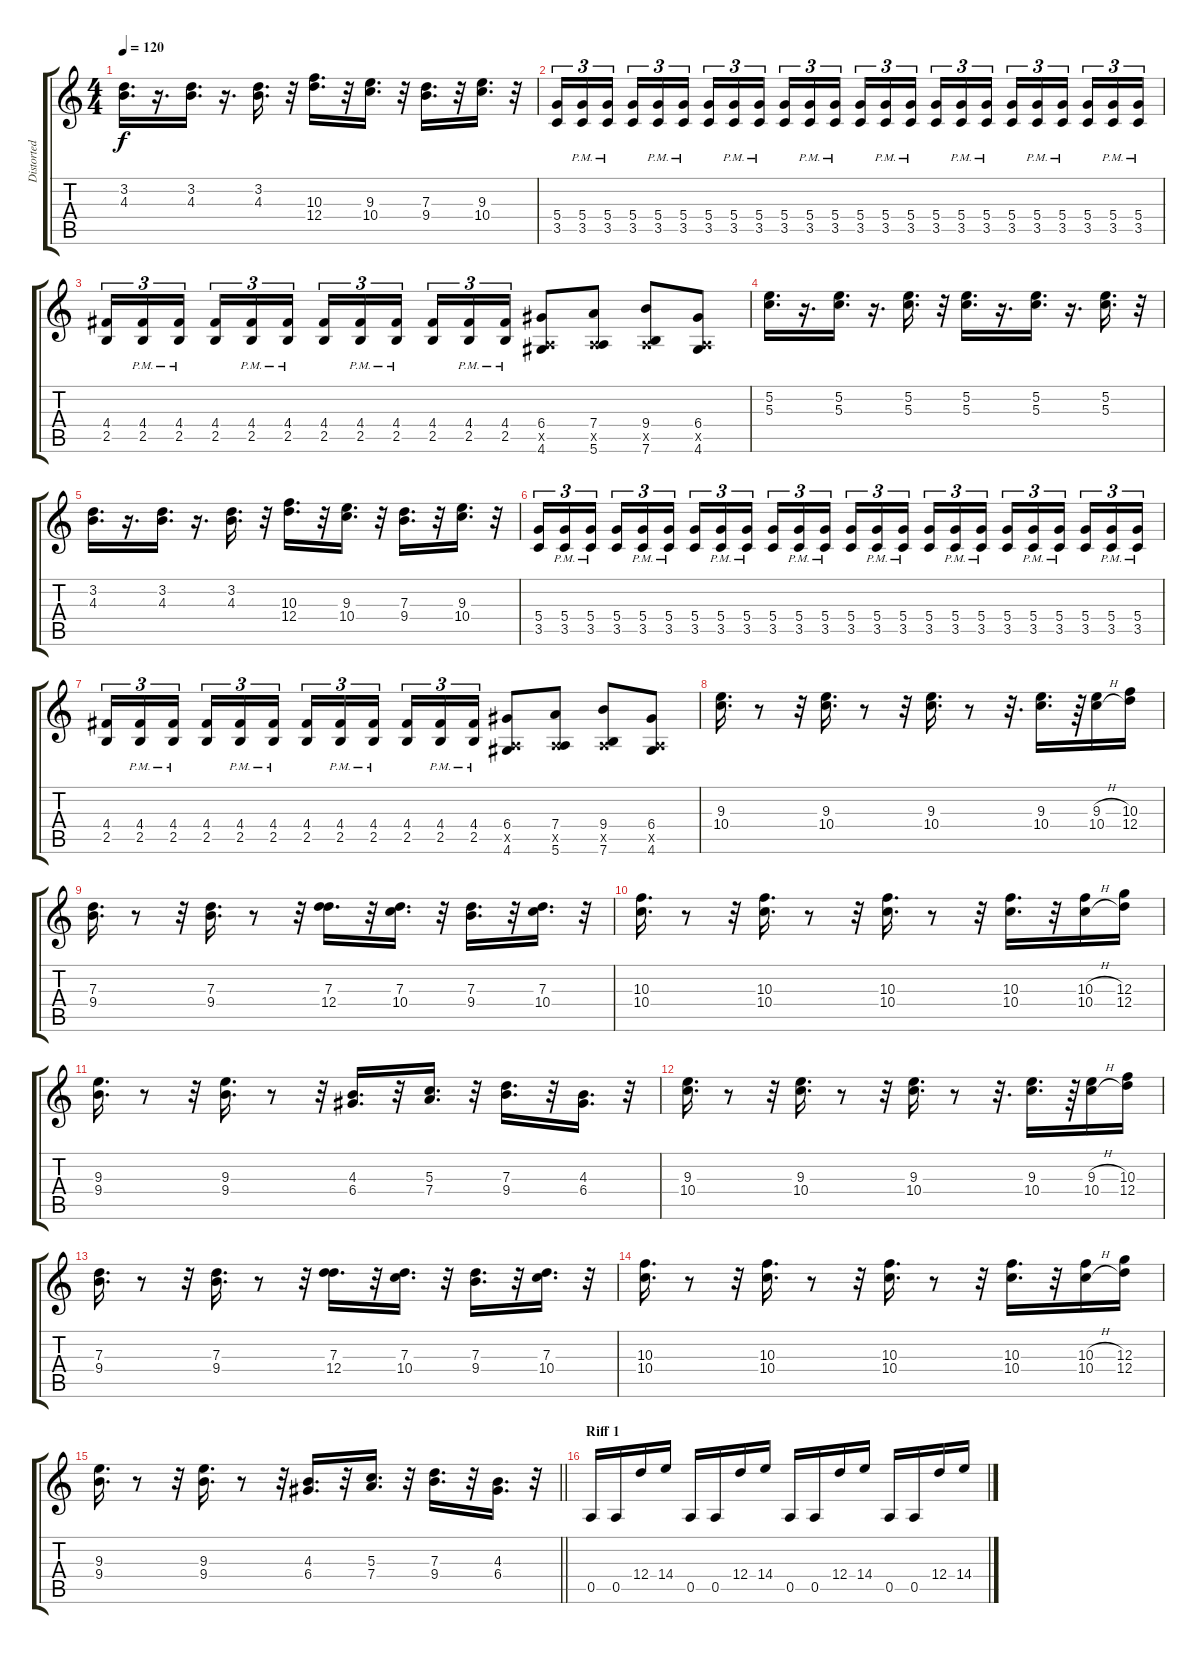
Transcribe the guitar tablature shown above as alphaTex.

\track ("Distorted Lead" "Distorted ") {instrument distortionguitar}
\staff {score tabs}
\tuning (E4 B3 G3 D3 A2 E2) {hide}
\ts (4 4)
\tempo 120
\clef g2
\ks c
(3.2 4.3).16{d dy f} r.16{d} (3.2 4.3).16{d} r.16{d} (3.2 4.3).16{d} r.32 (10.3 12.4).16{d} r.32 (9.3 10.4).16{d} r.32 (7.3 9.4).16{d} r.32 (9.3 10.4).16{d} r.32 |
(5.4 3.5).16{tu (3 2)} (5.4{pm} 3.5{pm}).16{tu (3 2)} (5.4{pm} 3.5{pm}).16{tu (3 2) beam splitsecondary} (5.4 3.5).16{tu (3 2)} (5.4{pm} 3.5{pm}).16{tu (3 2)} (5.4{pm} 3.5{pm}).16{tu (3 2)} (5.4 3.5).16{tu (3 2)} (5.4{pm} 3.5{pm}).16{tu (3 2)} (5.4{pm} 3.5{pm}).16{tu (3 2) beam splitsecondary} (5.4 3.5).16{tu (3 2)} (5.4{pm} 3.5{pm}).16{tu (3 2)} (5.4{pm} 3.5{pm}).16{tu (3 2)} (5.4 3.5).16{tu (3 2)} (5.4{pm} 3.5{pm}).16{tu (3 2)} (5.4{pm} 3.5{pm}).16{tu (3 2) beam splitsecondary} (5.4 3.5).16{tu (3 2)} (5.4{pm} 3.5{pm}).16{tu (3 2)} (5.4{pm} 3.5{pm}).16{tu (3 2)} (5.4 3.5).16{tu (3 2)} (5.4{pm} 3.5{pm}).16{tu (3 2)} (5.4{pm} 3.5{pm}).16{tu (3 2) beam splitsecondary} (5.4 3.5).16{tu (3 2)} (5.4{pm} 3.5{pm}).16{tu (3 2)} (5.4{pm} 3.5{pm}).16{tu (3 2)} |
(4.4 2.5).16{tu (3 2)} (4.4{pm} 2.5{pm}).16{tu (3 2)} (4.4{pm} 2.5{pm}).16{tu (3 2) beam splitsecondary} (4.4 2.5).16{tu (3 2)} (4.4{pm} 2.5{pm}).16{tu (3 2)} (4.4{pm} 2.5{pm}).16{tu (3 2)} (4.4 2.5).16{tu (3 2)} (4.4{pm} 2.5{pm}).16{tu (3 2)} (4.4{pm} 2.5{pm}).16{tu (3 2) beam splitsecondary} (4.4 2.5).16{tu (3 2)} (4.4{pm} 2.5{pm}).16{tu (3 2)} (4.4{pm} 2.5{pm}).16{tu (3 2)} (6.4 0.5{x} 4.6).8 (7.4 0.5{x} 5.6).8 (9.4 0.5{x} 7.6).8 (6.4 0.5{x} 4.6).8 |
(5.2 5.3).16{d} r.16{d} (5.2 5.3).16{d} r.16{d} (5.2 5.3).16{d} r.32 (5.2 5.3).16{d} r.16{d} (5.2 5.3).16{d} r.16{d} (5.2 5.3).16{d} r.32 |
(3.2 4.3).16{d} r.16{d} (3.2 4.3).16{d} r.16{d} (3.2 4.3).16{d} r.32 (10.3 12.4).16{d} r.32 (9.3 10.4).16{d} r.32 (7.3 9.4).16{d} r.32 (9.3 10.4).16{d} r.32 |
(5.4 3.5).16{tu (3 2)} (5.4{pm} 3.5{pm}).16{tu (3 2)} (5.4{pm} 3.5{pm}).16{tu (3 2) beam splitsecondary} (5.4 3.5).16{tu (3 2)} (5.4{pm} 3.5{pm}).16{tu (3 2)} (5.4{pm} 3.5{pm}).16{tu (3 2)} (5.4 3.5).16{tu (3 2)} (5.4{pm} 3.5{pm}).16{tu (3 2)} (5.4{pm} 3.5{pm}).16{tu (3 2) beam splitsecondary} (5.4 3.5).16{tu (3 2)} (5.4{pm} 3.5{pm}).16{tu (3 2)} (5.4{pm} 3.5{pm}).16{tu (3 2)} (5.4 3.5).16{tu (3 2)} (5.4{pm} 3.5{pm}).16{tu (3 2)} (5.4{pm} 3.5{pm}).16{tu (3 2) beam splitsecondary} (5.4 3.5).16{tu (3 2)} (5.4{pm} 3.5{pm}).16{tu (3 2)} (5.4{pm} 3.5{pm}).16{tu (3 2)} (5.4 3.5).16{tu (3 2)} (5.4{pm} 3.5{pm}).16{tu (3 2)} (5.4{pm} 3.5{pm}).16{tu (3 2) beam splitsecondary} (5.4 3.5).16{tu (3 2)} (5.4{pm} 3.5{pm}).16{tu (3 2)} (5.4{pm} 3.5{pm}).16{tu (3 2)} |
(4.4 2.5).16{tu (3 2)} (4.4{pm} 2.5{pm}).16{tu (3 2)} (4.4{pm} 2.5{pm}).16{tu (3 2) beam splitsecondary} (4.4 2.5).16{tu (3 2)} (4.4{pm} 2.5{pm}).16{tu (3 2)} (4.4{pm} 2.5{pm}).16{tu (3 2)} (4.4 2.5).16{tu (3 2)} (4.4{pm} 2.5{pm}).16{tu (3 2)} (4.4{pm} 2.5{pm}).16{tu (3 2) beam splitsecondary} (4.4 2.5).16{tu (3 2)} (4.4{pm} 2.5{pm}).16{tu (3 2)} (4.4{pm} 2.5{pm}).16{tu (3 2)} (6.4 0.5{x} 4.6).8 (7.4 0.5{x} 5.6).8 (9.4 0.5{x} 7.6).8 (6.4 0.5{x} 4.6).8 |
(9.3 10.4).16{d} r.8 r.32 (9.3 10.4).16{d} r.8 r.32 (9.3 10.4).16{d} r.8 r.32{d} (9.3 10.4).16{d} r.64 (9.3{h} 10.4{h}).16 (10.3 12.4).16 |
(7.3 9.4).16{d} r.8 r.32 (7.3 9.4).16{d} r.8 r.32 (7.3 12.4).16{d} r.32 (7.3 10.4).16{d} r.32 (7.3 9.4).16{d} r.32 (7.3 10.4).16{d} r.32 |
(10.3 10.4).16{d} r.8 r.32 (10.3 10.4).16{d} r.8 r.32 (10.3 10.4).16{d} r.8 r.32 (10.3 10.4).16{d} r.32 (10.3{h} 10.4{h}).16 (12.3 12.4).16 |
(9.3 9.4).16{d} r.8 r.32 (9.3 9.4).16{d} r.8 r.32 (4.3 6.4).16{d} r.32 (5.3 7.4).16{d} r.32 (7.3 9.4).16{d} r.32 (4.3 6.4).16{d} r.32 |
(9.3 10.4).16{d} r.8 r.32 (9.3 10.4).16{d} r.8 r.32 (9.3 10.4).16{d} r.8 r.32{d} (9.3 10.4).16{d} r.64 (9.3{h} 10.4{h}).16 (10.3 12.4).16 |
(7.3 9.4).16{d} r.8 r.32 (7.3 9.4).16{d} r.8 r.32 (7.3 12.4).16{d} r.32 (7.3 10.4).16{d} r.32 (7.3 9.4).16{d} r.32 (7.3 10.4).16{d} r.32 |
(10.3 10.4).16{d} r.8 r.32 (10.3 10.4).16{d} r.8 r.32 (10.3 10.4).16{d} r.8 r.32 (10.3 10.4).16{d} r.32 (10.3{h} 10.4{h}).16 (12.3 12.4).16 |
\barLineRight lightlight
(9.3 9.4).16{d} r.8 r.32 (9.3 9.4).16{d} r.8 r.32 (4.3 6.4).16{d} r.32 (5.3 7.4).16{d} r.32 (7.3 9.4).16{d} r.32 (4.3 6.4).16{d} r.32 |
\section ("" "Riff 1")
0.5.16 0.5.16 12.4.16 14.4.16 0.5.16 0.5.16 12.4.16 14.4.16 0.5.16 0.5.16 12.4.16 14.4.16 0.5.16 0.5.16 12.4.16 14.4.16
